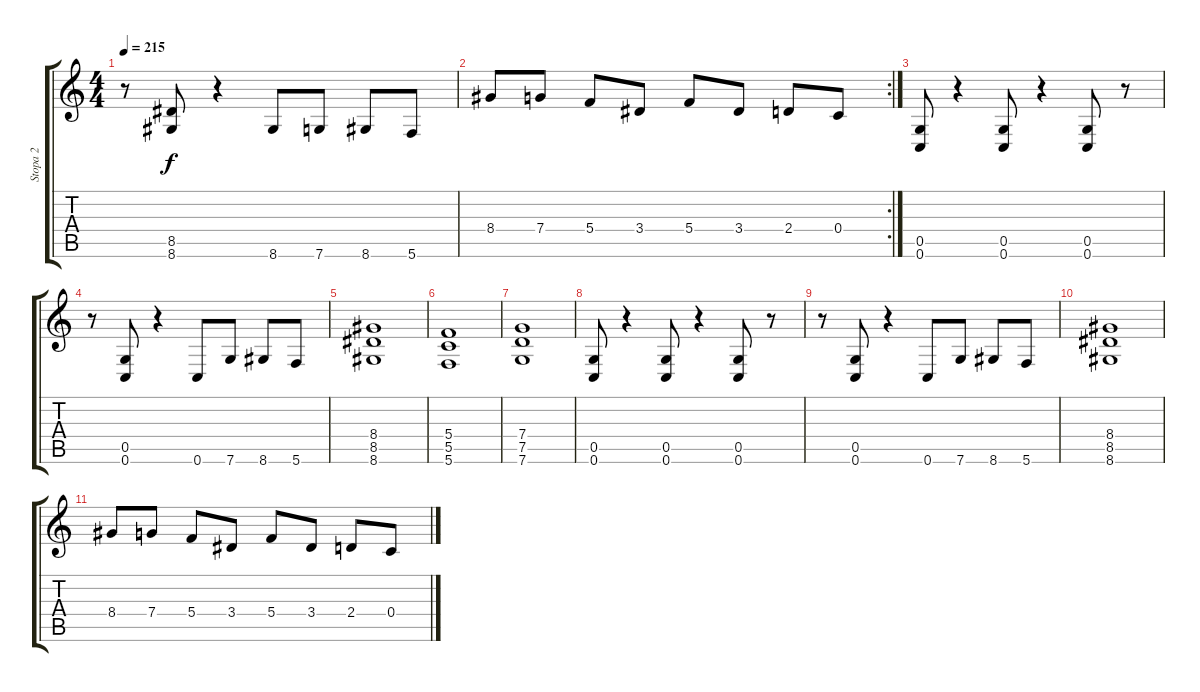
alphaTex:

\track ("Stopa 2" "Stopa 2") {instrument overdrivenguitar}
\staff {score tabs}
\tuning (D4 A3 F3 C3 G2 C2) {hide}
\ts (4 4)
\tempo 215
\clef g2
\ks c
r.8{dy f} (8.5 8.6).8 r.4 8.6.8 7.6.8 8.6.8 5.6.8 |
\rc 2
8.4.8 7.4.8 5.4.8 3.4.8 5.4.8 3.4.8 2.4.8 0.4.8 |
(0.5 0.6).8 r.4 (0.5 0.6).8 r.4 (0.5 0.6).8 r.8 |
r.8 (0.5 0.6).8 r.4 0.6.8 7.6.8 8.6.8 5.6.8 |
(8.4 8.5 8.6).1 |
(5.4 5.5 5.6).1 |
(7.4 7.5 7.6).1 |
(0.5 0.6).8 r.4 (0.5 0.6).8 r.4 (0.5 0.6).8 r.8 |
r.8 (0.5 0.6).8 r.4 0.6.8 7.6.8 8.6.8 5.6.8 |
(8.4 8.5 8.6).1 |
8.4.8 7.4.8 5.4.8 3.4.8 5.4.8 3.4.8 2.4.8 0.4.8
